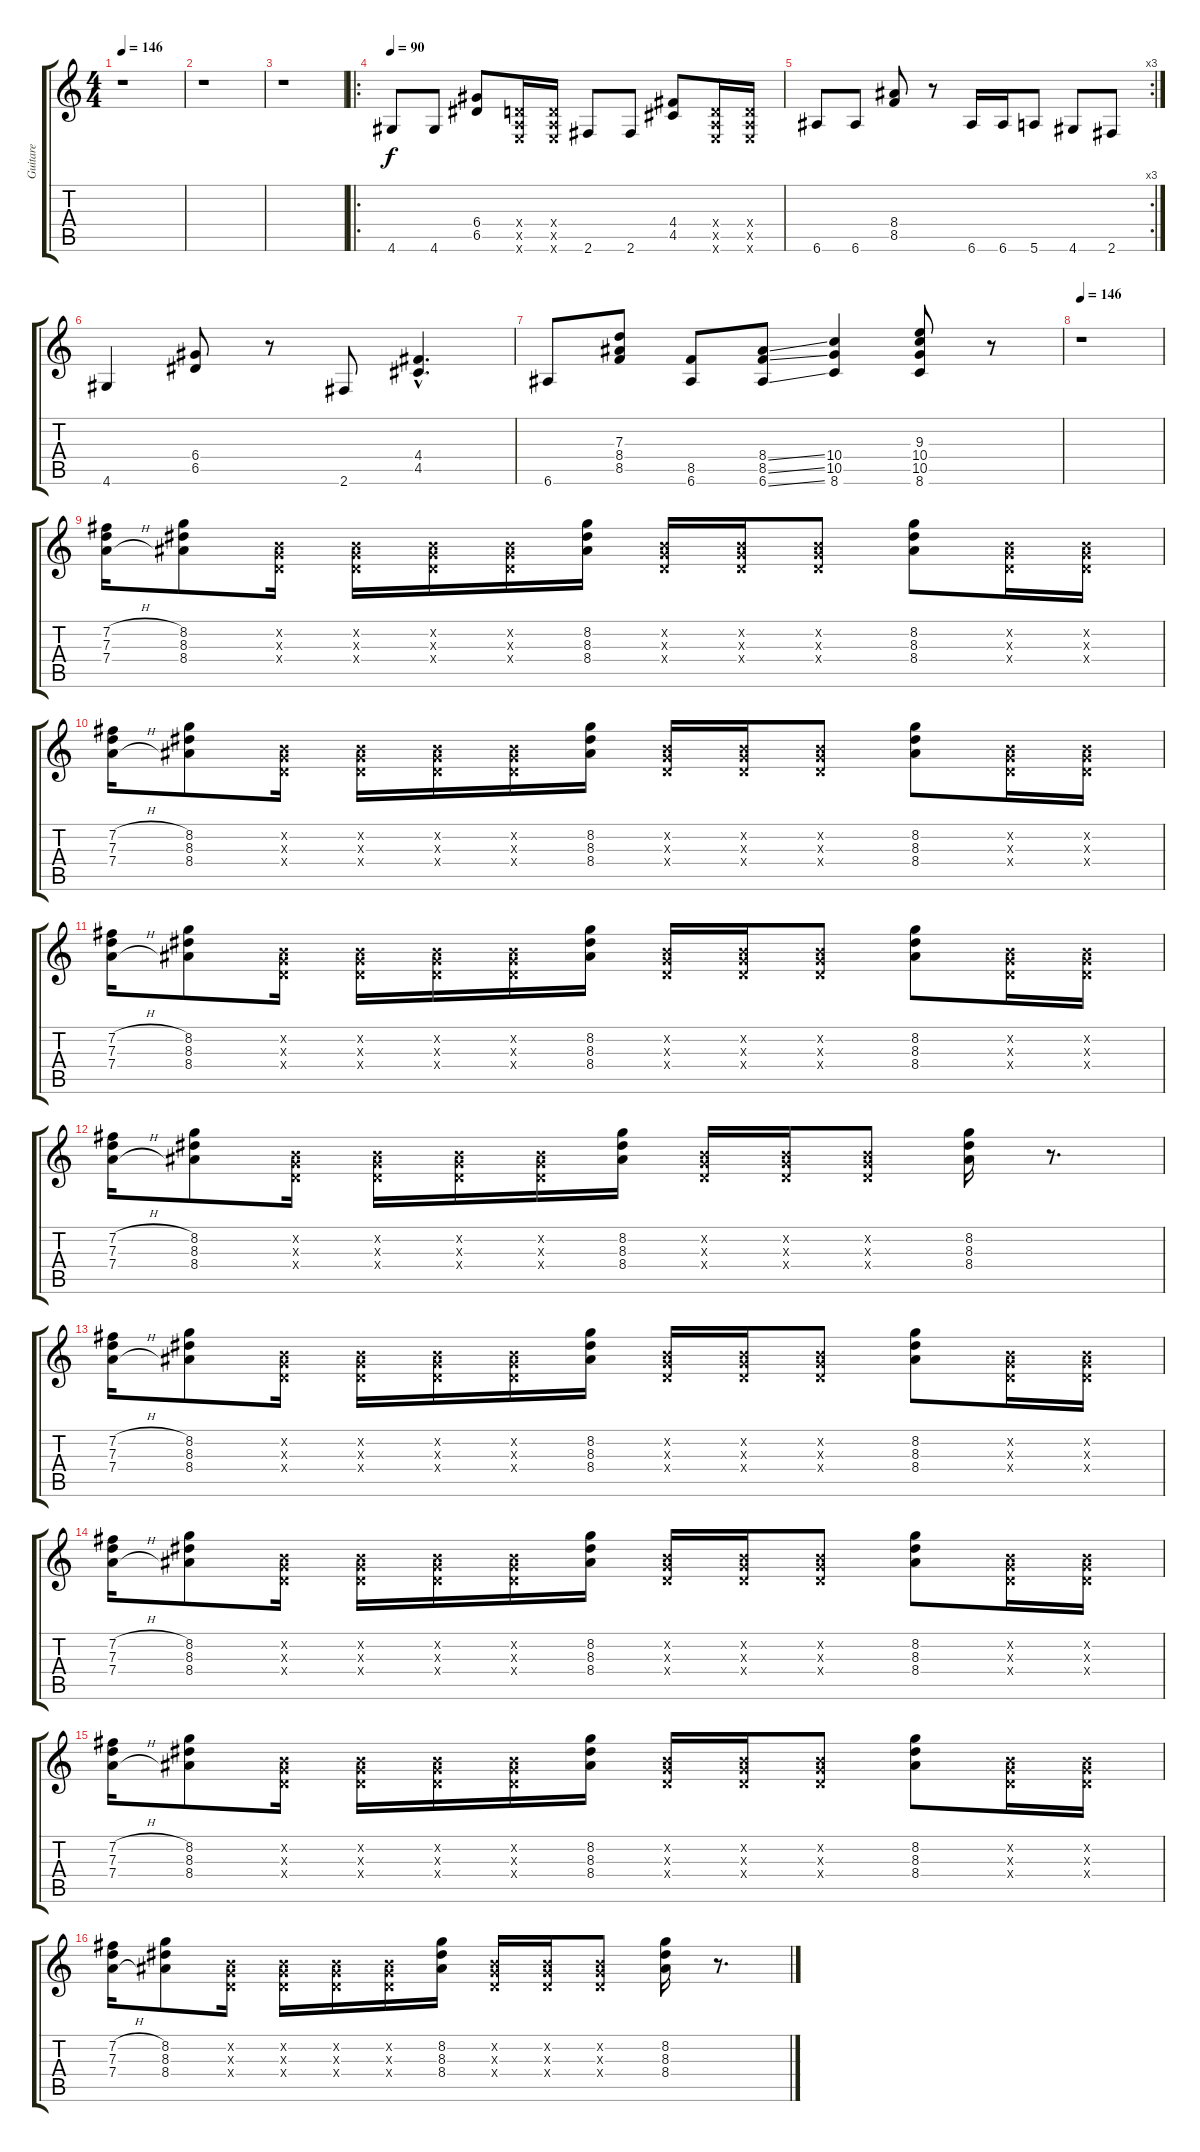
\track ("Guitare" "Guitare") {instrument electricguitarclean}
\staff {score tabs}
\tuning (E4 B3 G3 D3 A2 E2) {hide}
\ts (4 4)
\tempo 146
\clef g2
\ks c
r.1{dy f} |
r.1 |
r.1 |
\ro
\tempo 90
4.6.8 4.6.8 (6.4 6.5).8 (0.4{x} 0.5{x} 0.6{x}).16 (0.4{x} 0.5{x} 0.6{x}).16 2.6.8 2.6.8 (4.4 4.5).8 (0.4{x} 0.5{x} 0.6{x}).16 (0.4{x} 0.5{x} 0.6{x}).16 |
\rc 3
6.6.8 6.6.8 (8.4 8.5).8 r.8 6.6.16 6.6.16 5.6.8 4.6.8 2.6.8 |
4.6.4 (6.4 6.5).8 r.8 2.6.8 (4.4{hac} 4.5{hac}).4{d} |
6.6.8 (7.3 8.4 8.5).8 (8.5 6.6).8 (8.4{ss} 8.5{ss} 6.6{ss}).8 (10.4 10.5 8.6).4 (9.3 10.4 10.5 8.6).8 r.8 |
\tempo 146
r.1 |
(7.2{h} 7.3{h} 7.4{h}).16 (8.2 8.3 8.4).8 (0.2{x} 0.3{x} 0.4{x}).16 (0.2{x} 0.3{x} 0.4{x}).16 (0.2{x} 0.3{x} 0.4{x}).16 (0.2{x} 0.3{x} 0.4{x}).16 (8.2 8.3 8.4).16 (0.2{x} 0.3{x} 0.4{x}).16 (0.2{x} 0.3{x} 0.4{x}).16 (0.2{x} 0.3{x} 0.4{x}).8 (8.2 8.3 8.4).8 (0.2{x} 0.3{x} 0.4{x}).16 (0.2{x} 0.3{x} 0.4{x}).16 |
(7.2{h} 7.3{h} 7.4{h}).16 (8.2 8.3 8.4).8 (0.2{x} 0.3{x} 0.4{x}).16 (0.2{x} 0.3{x} 0.4{x}).16 (0.2{x} 0.3{x} 0.4{x}).16 (0.2{x} 0.3{x} 0.4{x}).16 (8.2 8.3 8.4).16 (0.2{x} 0.3{x} 0.4{x}).16 (0.2{x} 0.3{x} 0.4{x}).16 (0.2{x} 0.3{x} 0.4{x}).8 (8.2 8.3 8.4).8 (0.2{x} 0.3{x} 0.4{x}).16 (0.2{x} 0.3{x} 0.4{x}).16 |
(7.2{h} 7.3{h} 7.4{h}).16 (8.2 8.3 8.4).8 (0.2{x} 0.3{x} 0.4{x}).16 (0.2{x} 0.3{x} 0.4{x}).16 (0.2{x} 0.3{x} 0.4{x}).16 (0.2{x} 0.3{x} 0.4{x}).16 (8.2 8.3 8.4).16 (0.2{x} 0.3{x} 0.4{x}).16 (0.2{x} 0.3{x} 0.4{x}).16 (0.2{x} 0.3{x} 0.4{x}).8 (8.2 8.3 8.4).8 (0.2{x} 0.3{x} 0.4{x}).16 (0.2{x} 0.3{x} 0.4{x}).16 |
(7.2{h} 7.3{h} 7.4{h}).16 (8.2 8.3 8.4).8 (0.2{x} 0.3{x} 0.4{x}).16 (0.2{x} 0.3{x} 0.4{x}).16 (0.2{x} 0.3{x} 0.4{x}).16 (0.2{x} 0.3{x} 0.4{x}).16 (8.2 8.3 8.4).16 (0.2{x} 0.3{x} 0.4{x}).16 (0.2{x} 0.3{x} 0.4{x}).16 (0.2{x} 0.3{x} 0.4{x}).8 (8.2 8.3 8.4).16 r.8{d} |
(7.2{h} 7.3{h} 7.4{h}).16 (8.2 8.3 8.4).8 (0.2{x} 0.3{x} 0.4{x}).16 (0.2{x} 0.3{x} 0.4{x}).16 (0.2{x} 0.3{x} 0.4{x}).16 (0.2{x} 0.3{x} 0.4{x}).16 (8.2 8.3 8.4).16 (0.2{x} 0.3{x} 0.4{x}).16 (0.2{x} 0.3{x} 0.4{x}).16 (0.2{x} 0.3{x} 0.4{x}).8 (8.2 8.3 8.4).8 (0.2{x} 0.3{x} 0.4{x}).16 (0.2{x} 0.3{x} 0.4{x}).16 |
(7.2{h} 7.3{h} 7.4{h}).16 (8.2 8.3 8.4).8 (0.2{x} 0.3{x} 0.4{x}).16 (0.2{x} 0.3{x} 0.4{x}).16 (0.2{x} 0.3{x} 0.4{x}).16 (0.2{x} 0.3{x} 0.4{x}).16 (8.2 8.3 8.4).16 (0.2{x} 0.3{x} 0.4{x}).16 (0.2{x} 0.3{x} 0.4{x}).16 (0.2{x} 0.3{x} 0.4{x}).8 (8.2 8.3 8.4).8 (0.2{x} 0.3{x} 0.4{x}).16 (0.2{x} 0.3{x} 0.4{x}).16 |
(7.2{h} 7.3{h} 7.4{h}).16 (8.2 8.3 8.4).8 (0.2{x} 0.3{x} 0.4{x}).16 (0.2{x} 0.3{x} 0.4{x}).16 (0.2{x} 0.3{x} 0.4{x}).16 (0.2{x} 0.3{x} 0.4{x}).16 (8.2 8.3 8.4).16 (0.2{x} 0.3{x} 0.4{x}).16 (0.2{x} 0.3{x} 0.4{x}).16 (0.2{x} 0.3{x} 0.4{x}).8 (8.2 8.3 8.4).8 (0.2{x} 0.3{x} 0.4{x}).16 (0.2{x} 0.3{x} 0.4{x}).16 |
(7.2{h} 7.3{h} 7.4{h}).16 (8.2 8.3 8.4).8 (0.2{x} 0.3{x} 0.4{x}).16 (0.2{x} 0.3{x} 0.4{x}).16 (0.2{x} 0.3{x} 0.4{x}).16 (0.2{x} 0.3{x} 0.4{x}).16 (8.2 8.3 8.4).16 (0.2{x} 0.3{x} 0.4{x}).16 (0.2{x} 0.3{x} 0.4{x}).16 (0.2{x} 0.3{x} 0.4{x}).8 (8.2 8.3 8.4).16 r.8{d}
